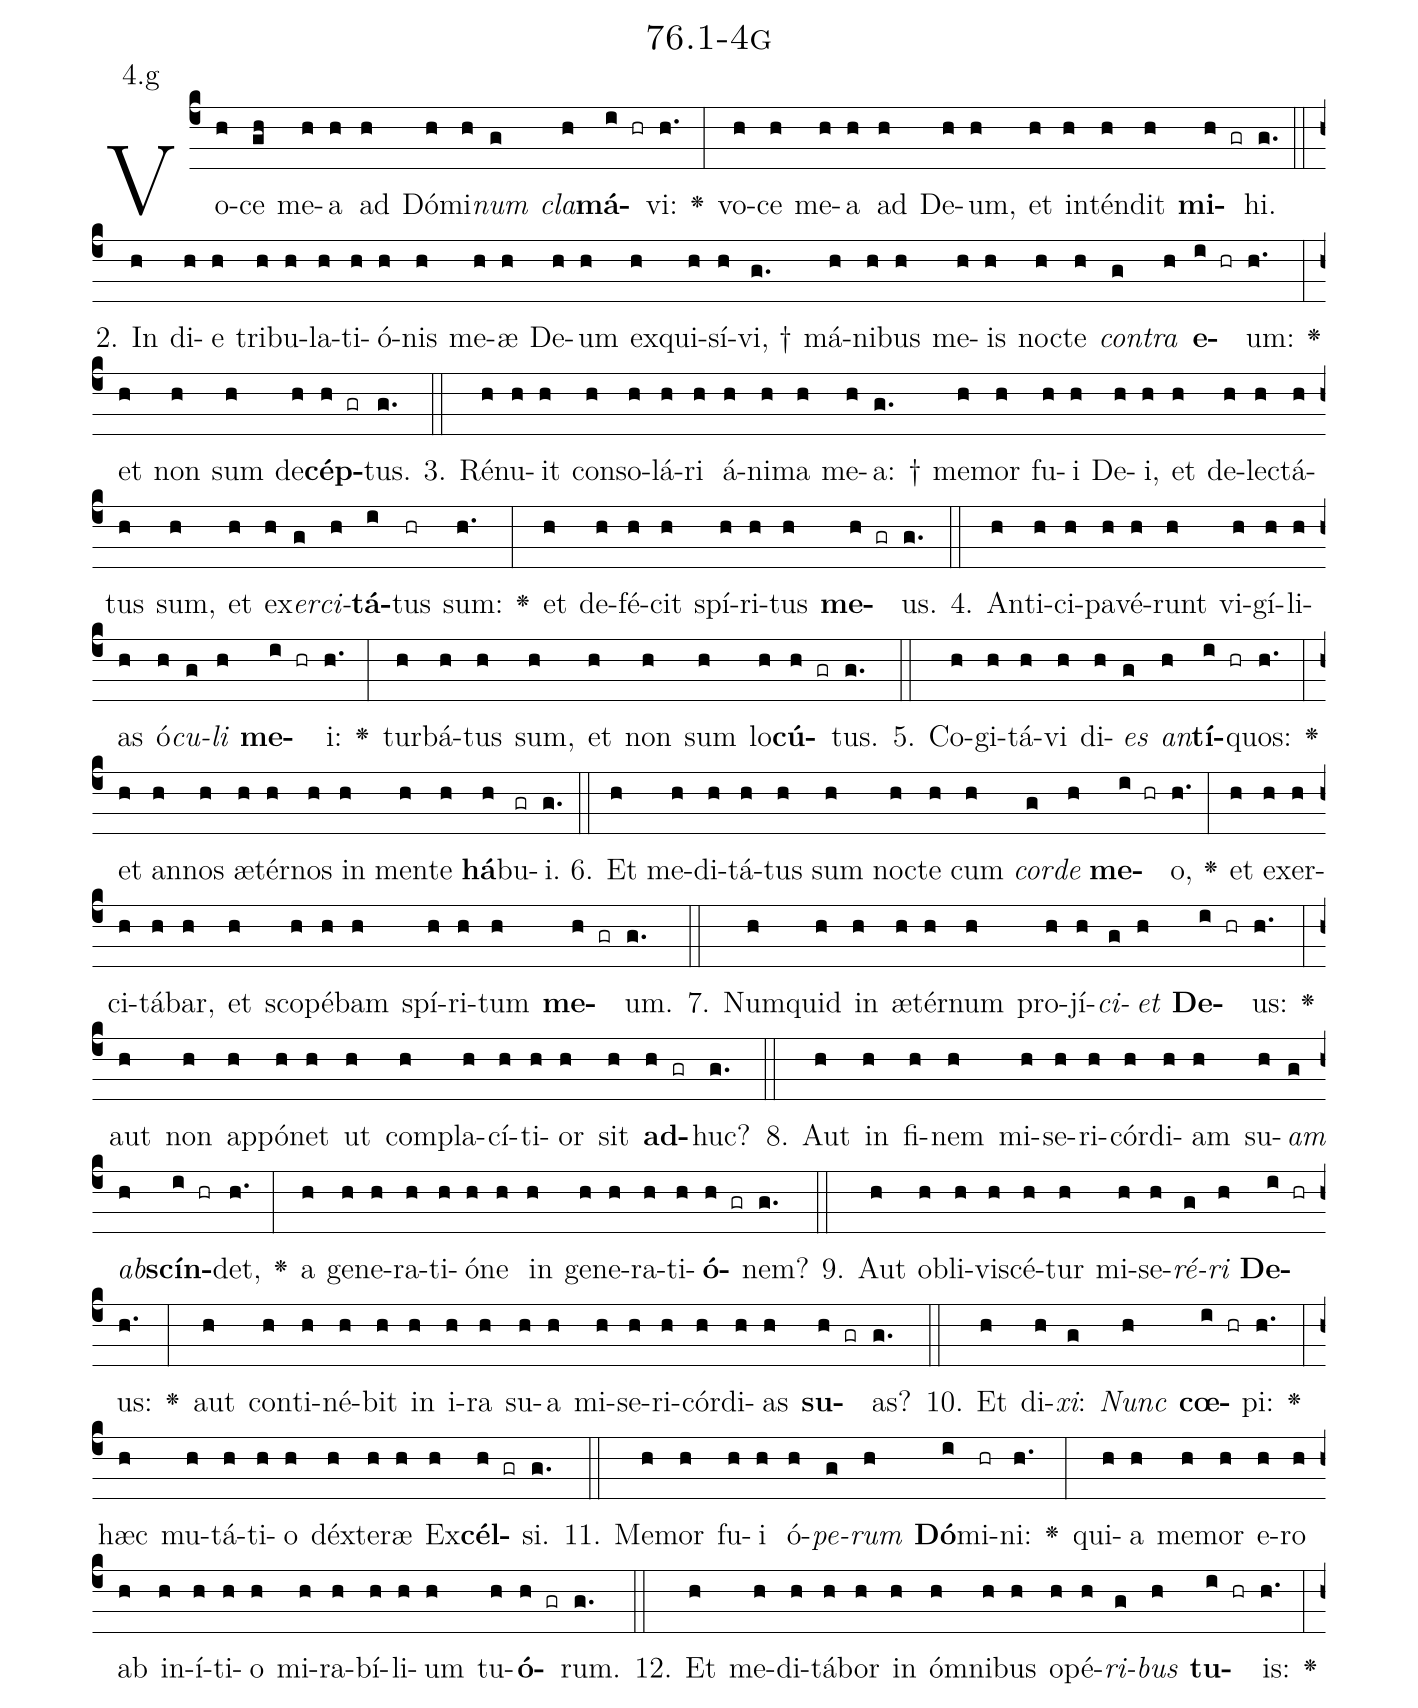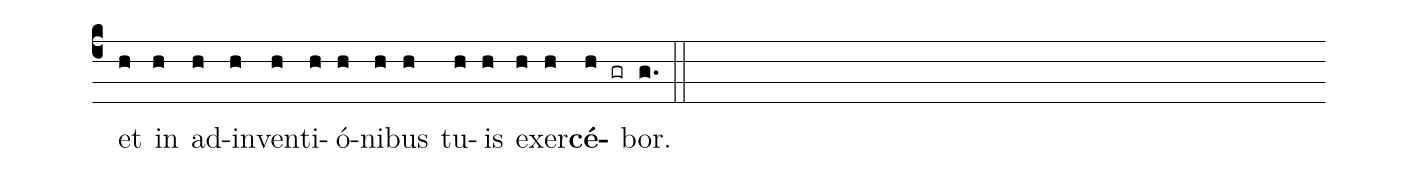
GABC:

name: 76.1-4g;
annotation: 4.g;
%%
(c4)Vo(h)ce(gh) me(h)a(h) ad(h) Dó(h)mi(h)<i>num</i>(g) <i>cla</i>(h)<b>má</b>(i hr)vi:(h.) <v>\greheightstar</v>(:) vo(h)ce(h) me(h)a(h) ad(h) De(h)um,(h) et(h) in(h)tén(h)dit(h) <b>mi</b>(h gr)hi.(g.) (::)
2. In(h) di(h)e(h) tri(h)bu(h)la(h)ti(h)ó(h)nis(h) me(h)æ(h) De(h)um(h) ex(h)qui(h)sí(h)vi, †(g.) má(h)ni(h)bus(h) me(h)is(h) noc(h)te(h) <i>con</i>(g)<i>tra</i>(h) <b>e</b>(i hr)um:(h.) <v>\greheightstar</v>(:) et(h) non(h) sum(h) de(h)<b>cép</b>(h gr)tus.(g.) (::)
3. Ré(h)nu(h)it(h) con(h)so(h)lá(h)ri(h) á(h)ni(h)ma(h) me(h)a: †(g.) me(h)mor(h) fu(h)i(h) De(h)i,(h) et(h) de(h)lec(h)tá(h)tus(h) sum,(h) et(h) ex(h)<i>er</i>(g)<i>ci</i>(h)<b>tá</b>(i)tus(hr) sum:(h.) <v>\greheightstar</v>(:) et(h) de(h)fé(h)cit(h) spí(h)ri(h)tus(h) <b>me</b>(h gr)us.(g.) (::)
4. An(h)ti(h)ci(h)pa(h)vé(h)runt(h) vi(h)gí(h)li(h)as(h) ó(h)<i>cu</i>(g)<i>li</i>(h) <b>me</b>(i hr)i:(h.) <v>\greheightstar</v>(:) tur(h)bá(h)tus(h) sum,(h) et(h) non(h) sum(h) lo(h)<b>cú</b>(h gr)tus.(g.) (::)
5. Co(h)gi(h)tá(h)vi(h) di(h)<i>es</i>(g) <i>an</i>(h)<b>tí</b>(i hr)quos:(h.) <v>\greheightstar</v>(:) et(h) an(h)nos(h) æ(h)tér(h)nos(h) in(h) men(h)te(h) <b>há</b>(h)bu(gr)i.(g.) (::)
6. Et(h) me(h)di(h)tá(h)tus(h) sum(h) noc(h)te(h) cum(h) <i>cor</i>(g)<i>de</i>(h) <b>me</b>(i hr)o,(h.) <v>\greheightstar</v>(:) et(h) ex(h)er(h)ci(h)tá(h)bar,(h) et(h) sco(h)pé(h)bam(h) spí(h)ri(h)tum(h) <b>me</b>(h gr)um.(g.) (::)
7. Num(h)quid(h) in(h) æ(h)tér(h)num(h) pro(h)jí(h)<i>ci</i>(g)<i>et</i>(h) <b>De</b>(i hr)us:(h.) <v>\greheightstar</v>(:) aut(h) non(h) ap(h)pó(h)net(h) ut(h) com(h)pla(h)cí(h)ti(h)or(h) sit(h) <b>ad</b>(h gr)huc?(g.) (::)
8. Aut(h) in(h) fi(h)nem(h) mi(h)se(h)ri(h)cór(h)di(h)am(h) su(h)<i>am</i>(g) <i>ab</i>(h)<b>scín</b>(i hr)det,(h.) <v>\greheightstar</v>(:) a(h) ge(h)ne(h)ra(h)ti(h)ó(h)ne(h) in(h) ge(h)ne(h)ra(h)ti(h)<b>ó</b>(h gr)nem?(g.) (::)
9. Aut(h) ob(h)li(h)vi(h)scé(h)tur(h) mi(h)se(h)<i>ré</i>(g)<i>ri</i>(h) <b>De</b>(i hr)us:(h.) <v>\greheightstar</v>(:) aut(h) con(h)ti(h)né(h)bit(h) in(h) i(h)ra(h) su(h)a(h) mi(h)se(h)ri(h)cór(h)di(h)as(h) <b>su</b>(h gr)as?(g.) (::)
10. Et(h) di(h)<i>xi</i>:(g) <i>Nunc</i>(h) <b>cœ</b>(i hr)pi:(h.) <v>\greheightstar</v>(:) hæc(h) mu(h)tá(h)ti(h)o(h) déx(h)te(h)ræ(h) Ex(h)<b>cél</b>(h gr)si.(g.) (::)
11. Me(h)mor(h) fu(h)i(h) ó(h)<i>pe</i>(g)<i>rum</i>(h) <b>Dó</b>(i)mi(hr)ni:(h.) <v>\greheightstar</v>(:) qui(h)a(h) me(h)mor(h) e(h)ro(h) ab(h) in(h)í(h)ti(h)o(h) mi(h)ra(h)bí(h)li(h)um(h) tu(h)<b>ó</b>(h gr)rum.(g.) (::)
12. Et(h) me(h)di(h)tá(h)bor(h) in(h) óm(h)ni(h)bus(h) o(h)pé(h)<i>ri</i>(g)<i>bus</i>(h) <b>tu</b>(i hr)is:(h.) <v>\greheightstar</v>(:) et(h) in(h) ad(h)in(h)ven(h)ti(h)ó(h)ni(h)bus(h) tu(h)is(h) ex(h)er(h)<b>cé</b>(h gr)bor.(g.) (::)
